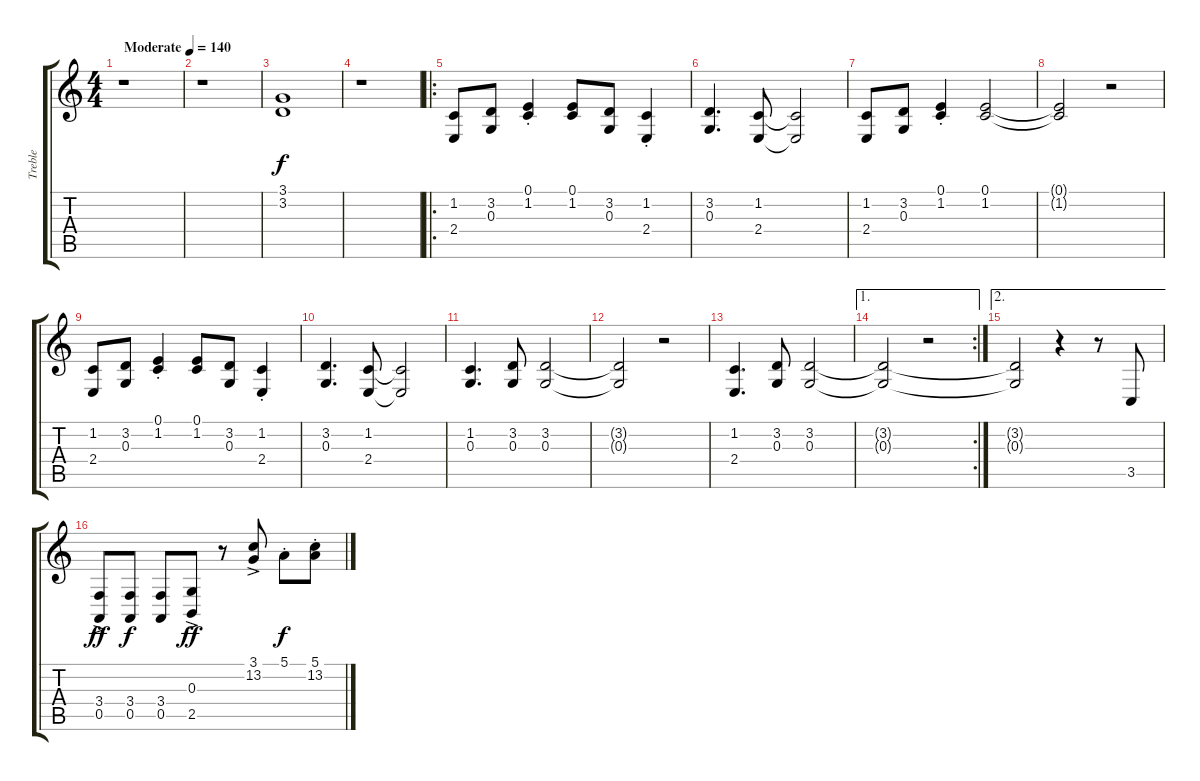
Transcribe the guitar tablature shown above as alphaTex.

\track ("Treble" "Treble") {instrument acousticgrandpiano}
\staff {score tabs}
\tuning (E4 B3 G3 D3 A2 E2) {hide}
\ts (4 4)
\tempo (140 "Moderate")
\clef g2
\ks c
r.1{dy f instrument acousticgrandpiano} |
r.1 |
(3.1 3.2).1 |
r.1 |
\ro
(1.2 2.4).8 (3.2 0.3).8 (0.1{st} 1.2{st}).4 (0.1 1.2).8 (3.2 0.3).8 (1.2{st} 2.4{st}).4 |
(3.2 0.3).4{d} (1.2 2.4).8 (1.2{t} 2.4{t}).2 |
(1.2 2.4).8 (3.2 0.3).8 (0.1{st} 1.2{st}).4 (0.1 1.2).2 |
(0.1{t} 1.2{t}).2 r.2 |
(1.2 2.4).8 (3.2 0.3).8 (0.1{st} 1.2{st}).4 (0.1 1.2).8 (3.2 0.3).8 (1.2{st} 2.4{st}).4 |
(3.2 0.3).4{d} (1.2 2.4).8 (1.2{t} 2.4{t}).2 |
(1.2 0.3).4{d} (3.2 0.3).8 (3.2 0.3).2 |
(3.2{t} 0.3{t}).2 r.2 |
(1.2 2.4).4{d} (3.2 0.3).8 (3.2 0.3).2 |
\ae 1
\rc 2
(3.2{t} 0.3{t}).2 r.2 |
\ae 2
(3.2{t} 0.3{t}).2 r.4 r.8 3.5.8 |
(3.4{ac} 0.5{ac}).8{dy ff} (3.4 0.5).8{dy f} (3.4 0.5).8 (0.3{ac} 2.5{ac}).8{dy ff} r.8 (3.1{ac} 13.2{ac}).8 5.1{st}.8{dy f} (5.1{st} 13.2{st}).8
